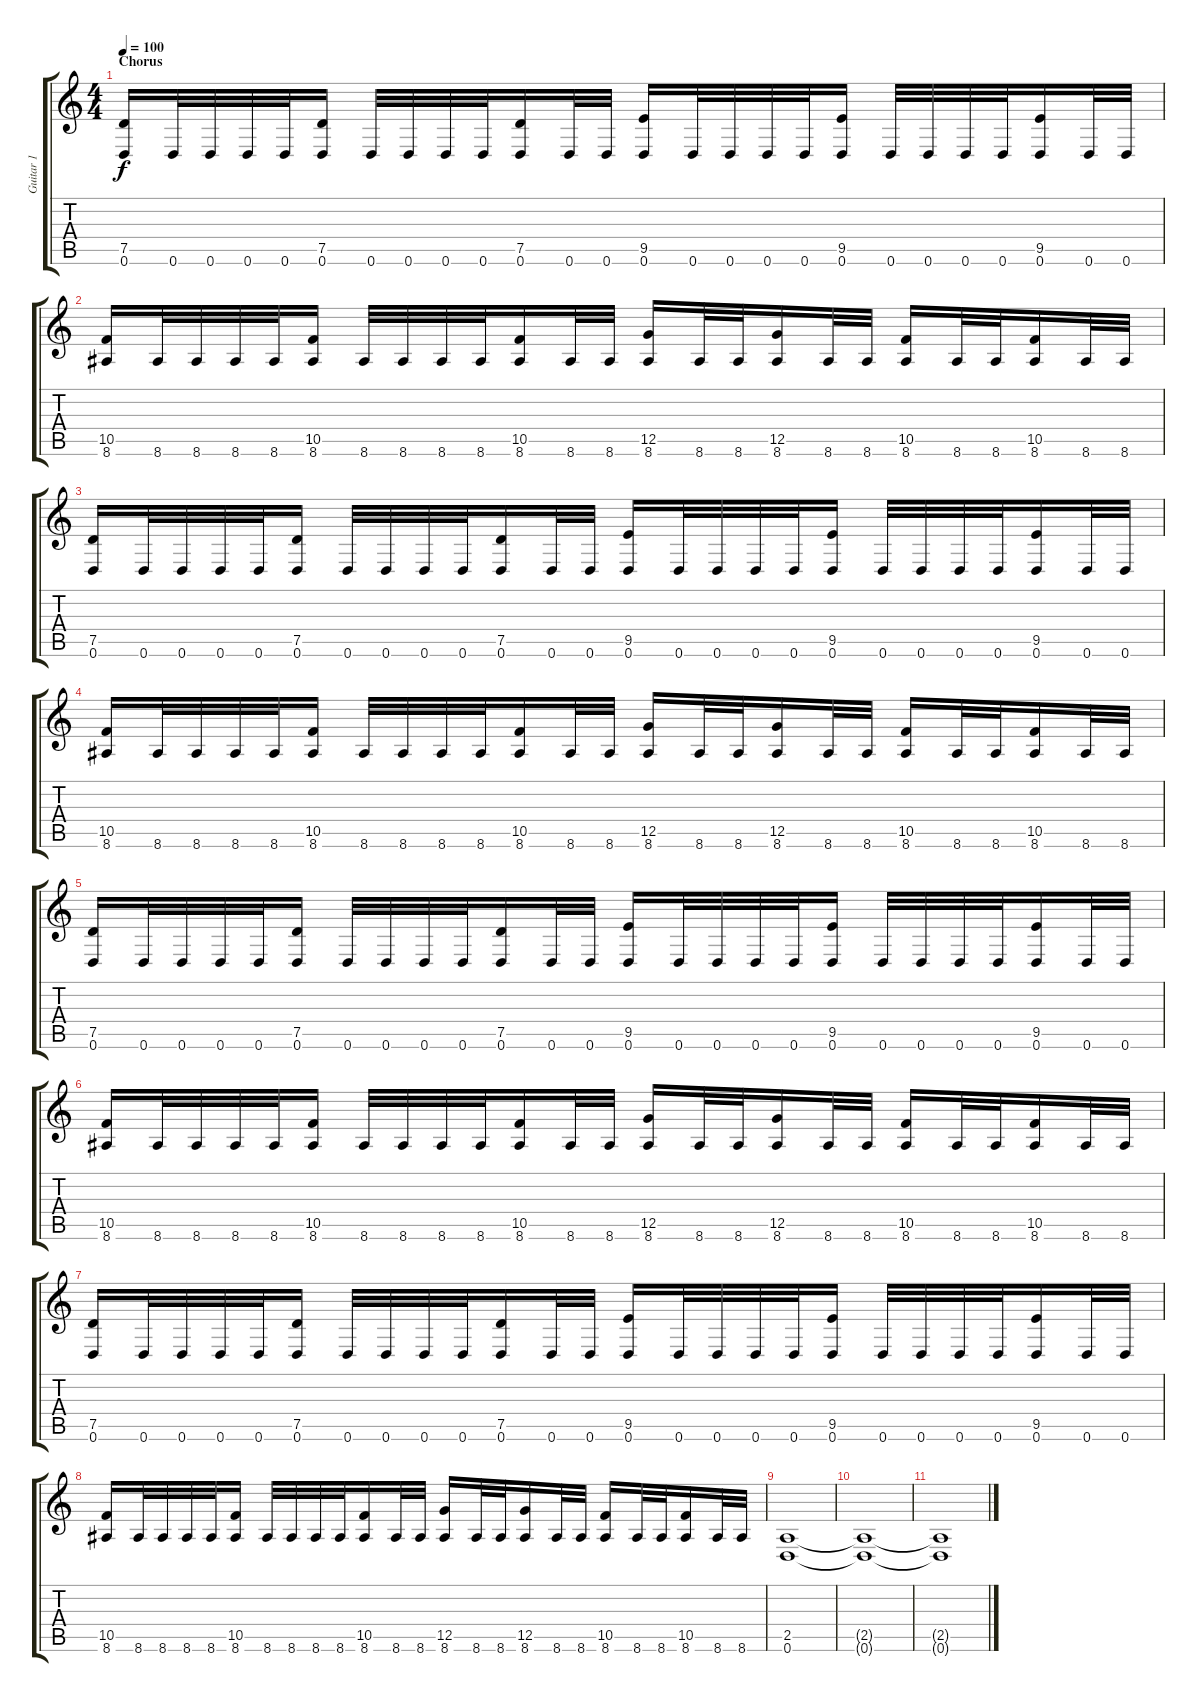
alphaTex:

\track ("Guitar 1" "Guitar 1") {instrument distortionguitar}
\staff {score tabs}
\tuning (D4 A3 F3 C3 G2 D2) {hide}
\ts (4 4)
\section ("" "Chorus")
\tempo 100
\clef g2
\ks c
(7.5 0.6).16{dy f} 0.6.32 0.6.32 0.6.32 0.6.32 (7.5 0.6).16 0.6.32 0.6.32 0.6.32 0.6.32 (7.5 0.6).16 0.6.32 0.6.32 (9.5 0.6).16 0.6.32 0.6.32 0.6.32 0.6.32 (9.5 0.6).16 0.6.32 0.6.32 0.6.32 0.6.32 (9.5 0.6).16 0.6.32 0.6.32 |
(10.5 8.6).16 8.6.32 8.6.32 8.6.32 8.6.32 (10.5 8.6).16 8.6.32 8.6.32 8.6.32 8.6.32 (10.5 8.6).16 8.6.32 8.6.32 (12.5 8.6).16 8.6.32 8.6.32 (12.5 8.6).16 8.6.32 8.6.32 (10.5 8.6).16 8.6.32 8.6.32 (10.5 8.6).16 8.6.32 8.6.32 |
(7.5 0.6).16 0.6.32 0.6.32 0.6.32 0.6.32 (7.5 0.6).16 0.6.32 0.6.32 0.6.32 0.6.32 (7.5 0.6).16 0.6.32 0.6.32 (9.5 0.6).16 0.6.32 0.6.32 0.6.32 0.6.32 (9.5 0.6).16 0.6.32 0.6.32 0.6.32 0.6.32 (9.5 0.6).16 0.6.32 0.6.32 |
(10.5 8.6).16 8.6.32 8.6.32 8.6.32 8.6.32 (10.5 8.6).16 8.6.32 8.6.32 8.6.32 8.6.32 (10.5 8.6).16 8.6.32 8.6.32 (12.5 8.6).16 8.6.32 8.6.32 (12.5 8.6).16 8.6.32 8.6.32 (10.5 8.6).16 8.6.32 8.6.32 (10.5 8.6).16 8.6.32 8.6.32 |
(7.5 0.6).16 0.6.32 0.6.32 0.6.32 0.6.32 (7.5 0.6).16 0.6.32 0.6.32 0.6.32 0.6.32 (7.5 0.6).16 0.6.32 0.6.32 (9.5 0.6).16 0.6.32 0.6.32 0.6.32 0.6.32 (9.5 0.6).16 0.6.32 0.6.32 0.6.32 0.6.32 (9.5 0.6).16 0.6.32 0.6.32 |
(10.5 8.6).16 8.6.32 8.6.32 8.6.32 8.6.32 (10.5 8.6).16 8.6.32 8.6.32 8.6.32 8.6.32 (10.5 8.6).16 8.6.32 8.6.32 (12.5 8.6).16 8.6.32 8.6.32 (12.5 8.6).16 8.6.32 8.6.32 (10.5 8.6).16 8.6.32 8.6.32 (10.5 8.6).16 8.6.32 8.6.32 |
(7.5 0.6).16 0.6.32 0.6.32 0.6.32 0.6.32 (7.5 0.6).16 0.6.32 0.6.32 0.6.32 0.6.32 (7.5 0.6).16 0.6.32 0.6.32 (9.5 0.6).16 0.6.32 0.6.32 0.6.32 0.6.32 (9.5 0.6).16 0.6.32 0.6.32 0.6.32 0.6.32 (9.5 0.6).16 0.6.32 0.6.32 |
(10.5 8.6).16 8.6.32 8.6.32 8.6.32 8.6.32 (10.5 8.6).16 8.6.32 8.6.32 8.6.32 8.6.32 (10.5 8.6).16 8.6.32 8.6.32 (12.5 8.6).16 8.6.32 8.6.32 (12.5 8.6).16 8.6.32 8.6.32 (10.5 8.6).16 8.6.32 8.6.32 (10.5 8.6).16 8.6.32 8.6.32 |
(2.5 0.6).1{volume 7} |
(2.5{t} 0.6{t}).1 |
(2.5{t} 0.6{t}).1{volume 0}
